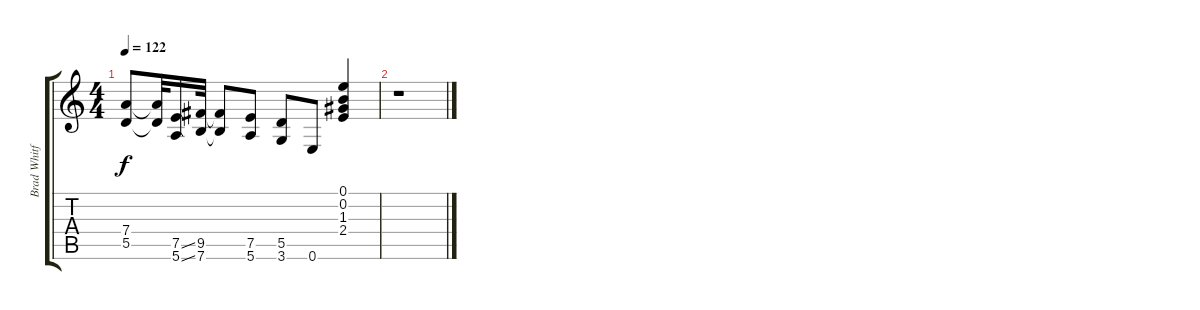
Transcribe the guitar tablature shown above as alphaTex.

\track ("Brad Whitford" "Brad Whitf") {instrument overdrivenguitar}
\staff {score tabs}
\tuning (E4 B3 G3 D3 A2 E2) {hide}
\ts (4 4)
\tempo 122
\clef g2
\ks c
(7.4 5.5).8{dy f} (7.4{t} 5.5{t}).32 (7.5{ss} 5.6{ss}).16 (9.5 7.6).32 (9.5{t} 7.6{t}).8 (7.5 5.6).8 (5.5 3.6).8 0.6.8 (0.1 0.2 1.3 2.4).4 |
r.1
